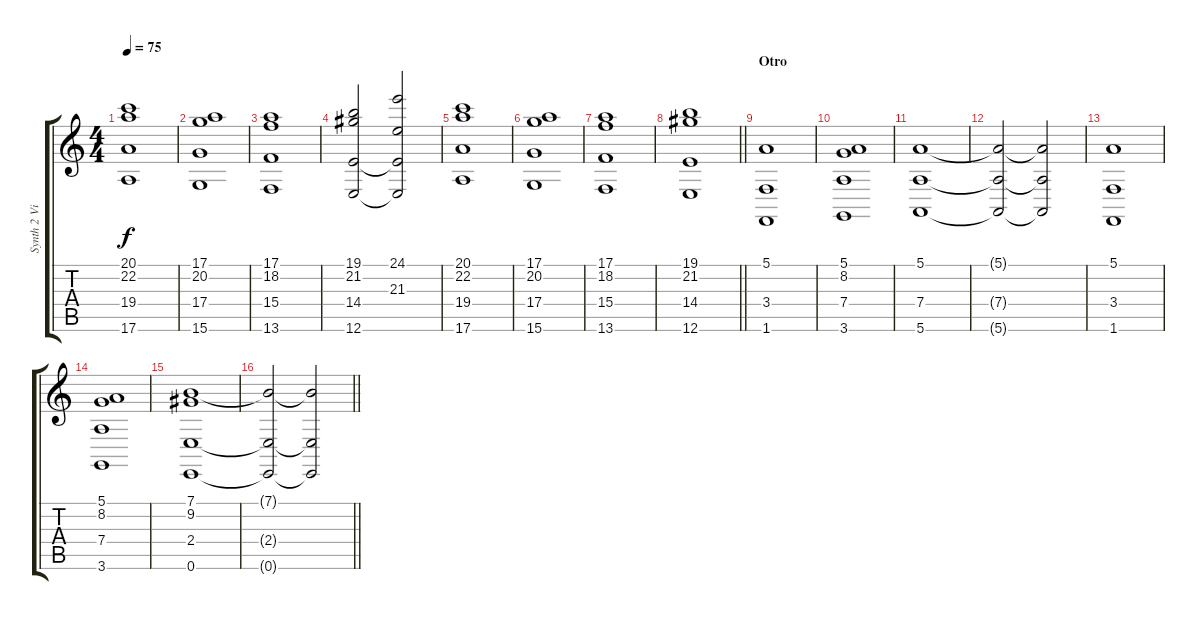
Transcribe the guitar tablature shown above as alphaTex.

\track ("Synth 2 Violin" "Synth 2 Vi") {instrument tremolostrings}
\staff {score tabs}
\tuning (E4 B3 G3 D3 A2 E2) {hide}
\ts (4 4)
\tempo 75
\clef g2
\ks c
(20.1 22.2 19.4 17.6).1{dy f} |
(17.1 20.2 17.4 15.6).1 |
(17.1 18.2 15.4 13.6).1 |
(19.1 21.2 14.4 12.6).2 (24.1 21.3 14.4{t} 12.6{t}).2 |
(20.1 22.2 19.4 17.6).1 |
(17.1 20.2 17.4 15.6).1 |
(17.1 18.2 15.4 13.6).1 |
\barLineRight lightlight
(19.1 21.2 14.4 12.6).1 |
\section ("" "Otro")
(5.1 3.4 1.6).1 |
(5.1 8.2 7.4 3.6).1 |
(5.1 7.4 5.6).1 |
(5.1{t} 7.4{t} 5.6{t}).2 (5.1{t} 7.4{t} 5.6{t}).2{volume 4} |
(5.1 3.4 1.6).1{volume 8} |
(5.1 8.2 7.4 3.6).1 |
(7.1 9.2 2.4 0.6).1 |
\barLineRight lightlight
(7.1{t} 2.4{t} 0.6{t}).2 (7.1{t} 2.4{t} 0.6{t}).2{volume 4}
